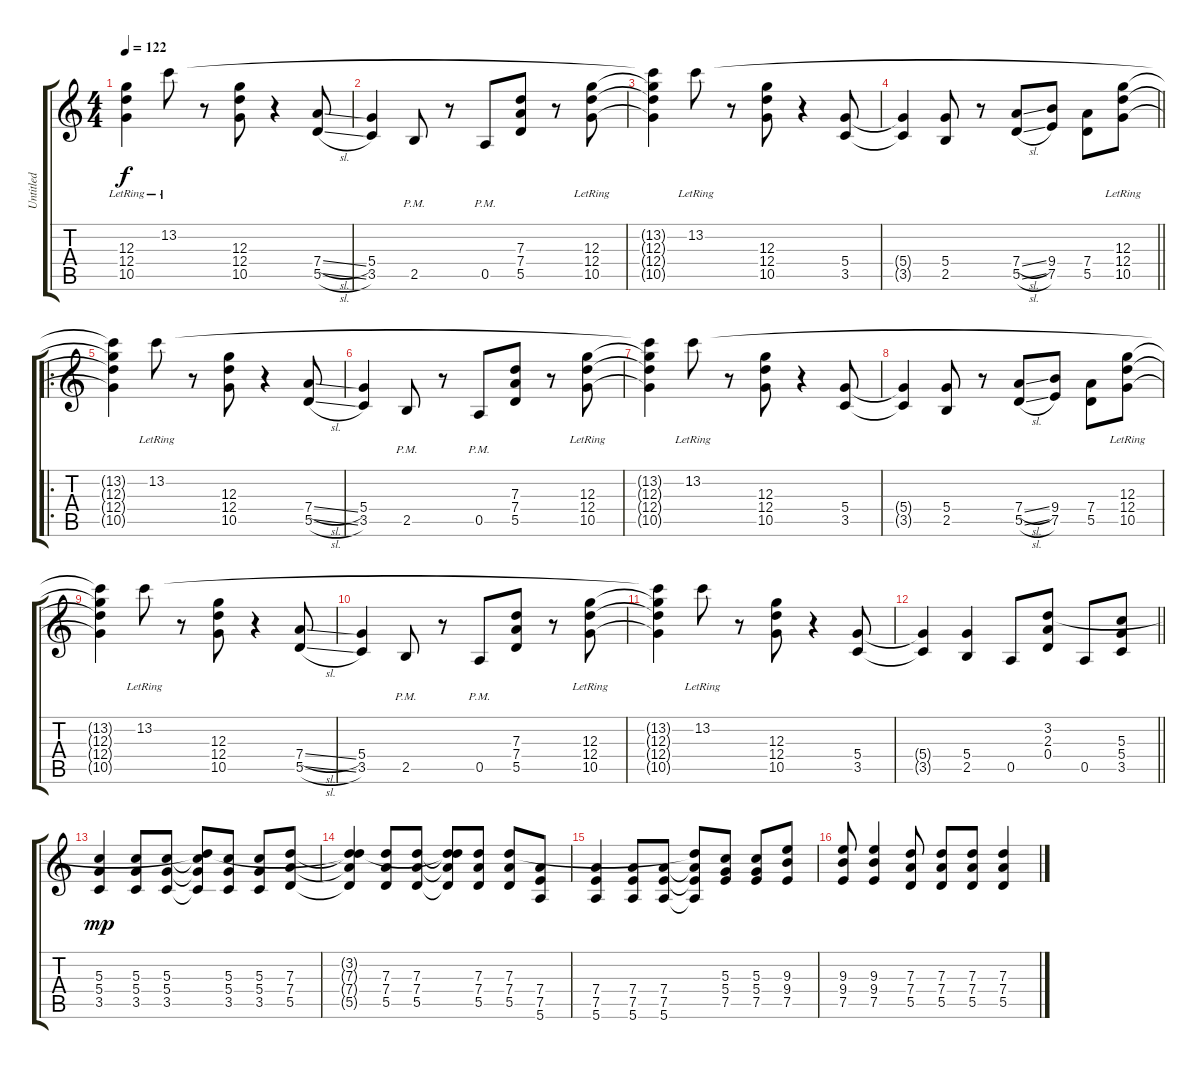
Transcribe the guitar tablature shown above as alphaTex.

\track ("Untitled" "Untitled") {instrument overdrivenguitar}
\staff {score tabs}
\tuning (E4 B3 G3 D3 A2 E2) {hide}
\ts (4 4)
\tempo 122
\clef g2
\ks c
(12.3{lr} 12.4{lr} 10.5{lr}).4{dy f instrument overdrivenguitar} 13.2{lr}.8 r.8 (12.3 12.4 10.5).8 r.4 (7.4{sl} 5.5{sl}).8 |
(5.4 3.5).4 2.5{pm}.8 r.8 0.5{pm}.8 (7.3 7.4 5.5).8 r.8 (12.3{lr} 12.4{lr} 10.5{lr}).8 |
(13.2{t} 12.3{t} 12.4{t} 10.5{t}).4 13.2{lr}.8 r.8 (12.3 12.4 10.5).8 r.4 (5.4 3.5).8 |
\barLineRight lightlight
(5.4{t} 3.5{t}).4 (5.4 2.5).8 r.8 (7.4{sl} 5.5{sl}).8 (9.4 7.5).8 (7.4 5.5).8 (12.3{lr} 12.4{lr} 10.5{lr}).8 |
\ro
(13.2{t} 12.3{t} 12.4{t} 10.5{t}).4 13.2{lr}.8 r.8 (12.3 12.4 10.5).8 r.4 (7.4{sl} 5.5{sl}).8 |
(5.4 3.5).4 2.5{pm}.8 r.8 0.5{pm}.8 (7.3 7.4 5.5).8 r.8 (12.3{lr} 12.4{lr} 10.5{lr}).8 |
(13.2{t} 12.3{t} 12.4{t} 10.5{t}).4 13.2{lr}.8 r.8 (12.3 12.4 10.5).8 r.4 (5.4 3.5).8 |
(5.4{t} 3.5{t}).4 (5.4 2.5).8 r.8 (7.4{sl} 5.5{sl}).8 (9.4 7.5).8 (7.4 5.5).8 (12.3{lr} 12.4{lr} 10.5{lr}).8 |
(13.2{t} 12.3{t} 12.4{t} 10.5{t}).4 13.2{lr}.8 r.8 (12.3 12.4 10.5).8 r.4 (7.4{sl} 5.5{sl}).8 |
(5.4 3.5).4 2.5{pm}.8 r.8 0.5{pm}.8 (7.3 7.4 5.5).8 r.8 (12.3{lr} 12.4{lr} 10.5{lr}).8 |
(13.2{t} 12.3{t} 12.4{t} 10.5{t}).4 13.2{lr}.8 r.8 (12.3 12.4 10.5).8 r.4 (5.4 3.5).8 |
\barLineRight lightlight
(5.4{t} 3.5{t}).4 (5.4 2.5).4 0.5.8 (3.2 2.3 0.4).8 0.5.8 (5.3 5.4 3.5).8 |
(5.3 5.4 3.5).4{dy mp} (5.3 5.4 3.5).8 (5.3 5.4 3.5).8 (3.2{t} 5.3{t} 5.4{t} 3.5{t}).8 (5.3 5.4 3.5).8 (5.3 5.4 3.5).8 (7.3 7.4 5.5).8 |
(3.2{t} 7.3{t} 7.4{t} 5.5{t}).4 (7.3 7.4 5.5).8 (7.3 7.4 5.5).8 (3.2{t} 7.3{t} 7.4{t} 5.5{t}).8 (7.3 7.4 5.5).8 (7.3 7.4 5.5).8 (7.4 7.5 5.6).8 |
(7.4 7.5 5.6).4 (7.4 7.5 5.6).8 (7.4 7.5 5.6).8 (7.3{t} 7.4{t} 7.5{t} 5.6{t}).8 (5.3 5.4 7.5).8 (5.3 5.4 7.5).8 (9.3 9.4 7.5).8 |
(9.3 9.4 7.5).8 (9.3 9.4 7.5).4 (7.3 7.4 5.5).8 (7.3 7.4 5.5).8 (7.3 7.4 5.5).8 (7.3 7.4 5.5).4
